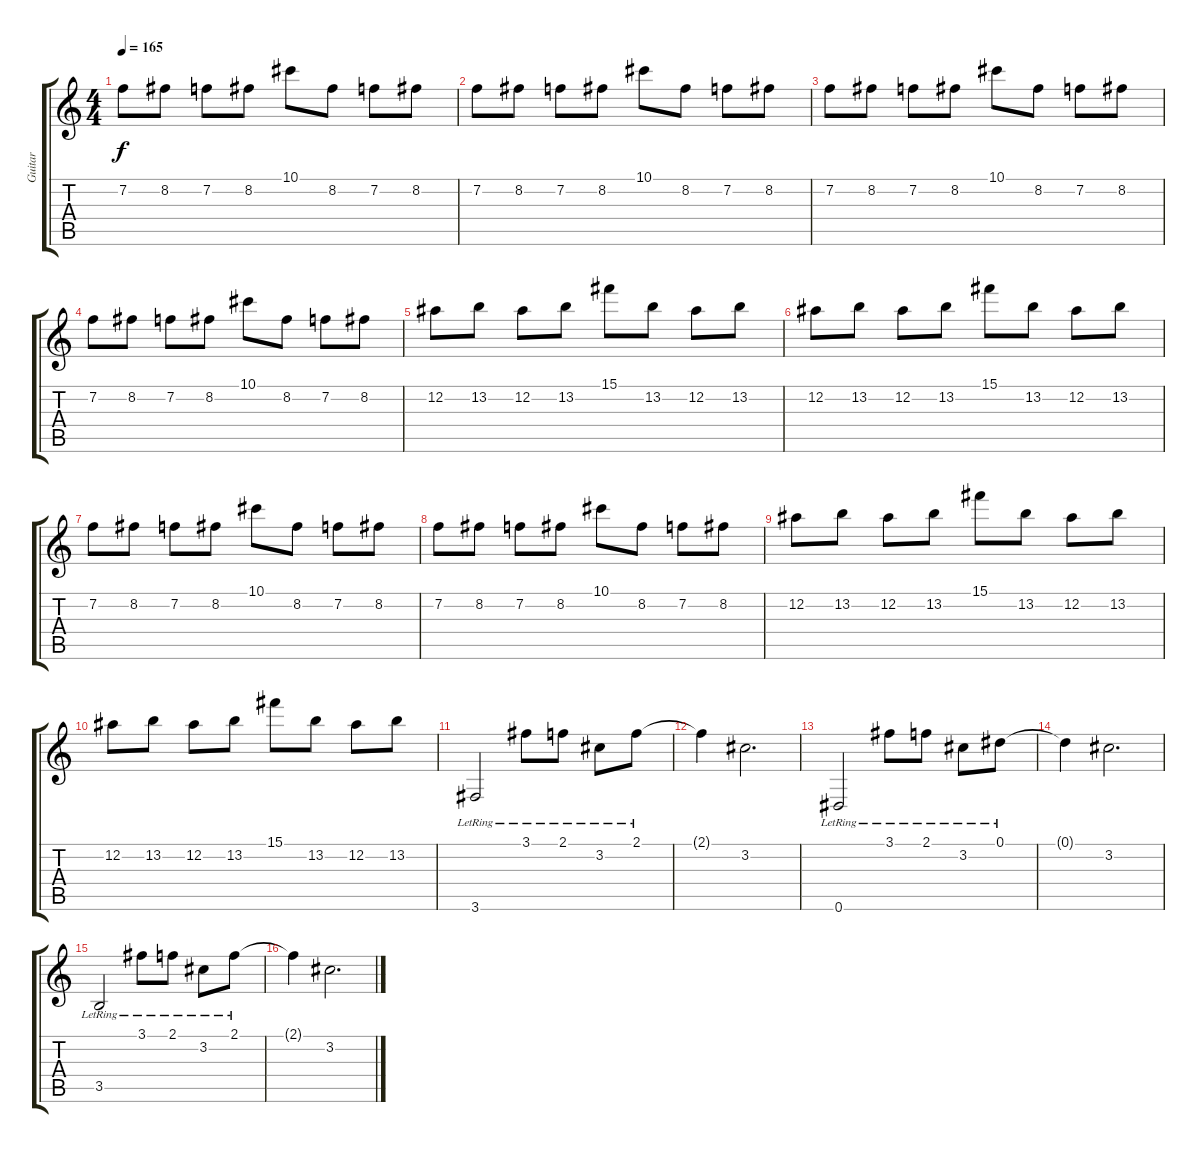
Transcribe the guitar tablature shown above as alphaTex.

\track ("Guitar" "Guitar") {instrument overdrivenguitar}
\staff {score tabs}
\tuning (Eb4 Bb3 Gb3 Db3 Ab2 Eb2) {hide}
\ts (4 4)
\tempo 165
\clef g2
\ks c
7.2.8{dy f} 8.2.8 7.2.8 8.2.8 10.1.8 8.2.8 7.2.8 8.2.8 |
7.2.8 8.2.8 7.2.8 8.2.8 10.1.8 8.2.8 7.2.8 8.2.8 |
7.2.8{instrument overdrivenguitar} 8.2.8 7.2.8 8.2.8 10.1.8 8.2.8 7.2.8 8.2.8 |
7.2.8 8.2.8 7.2.8 8.2.8 10.1.8 8.2.8 7.2.8 8.2.8 |
12.2.8 13.2.8 12.2.8 13.2.8 15.1.8 13.2.8 12.2.8 13.2.8 |
12.2.8 13.2.8 12.2.8 13.2.8 15.1.8 13.2.8 12.2.8 13.2.8 |
7.2.8 8.2.8 7.2.8 8.2.8 10.1.8 8.2.8 7.2.8 8.2.8 |
7.2.8 8.2.8 7.2.8 8.2.8 10.1.8 8.2.8 7.2.8 8.2.8 |
12.2.8 13.2.8 12.2.8 13.2.8 15.1.8 13.2.8 12.2.8 13.2.8 |
12.2.8 13.2.8 12.2.8 13.2.8 15.1.8 13.2.8 12.2.8 13.2.8 |
3.6{lr}.2{volume 11 instrument electricguitarjazz} 3.1{lr}.8 2.1{lr}.8 3.2{lr}.8 2.1{lr}.8 |
2.1{t}.4 3.2.2{d} |
0.6{lr}.2 3.1{lr}.8 2.1{lr}.8 3.2{lr}.8 0.1{lr}.8 |
0.1{t}.4 3.2.2{d} |
3.5{lr}.2 3.1{lr}.8 2.1{lr}.8 3.2{lr}.8 2.1{lr}.8 |
2.1{t}.4 3.2.2{d}
